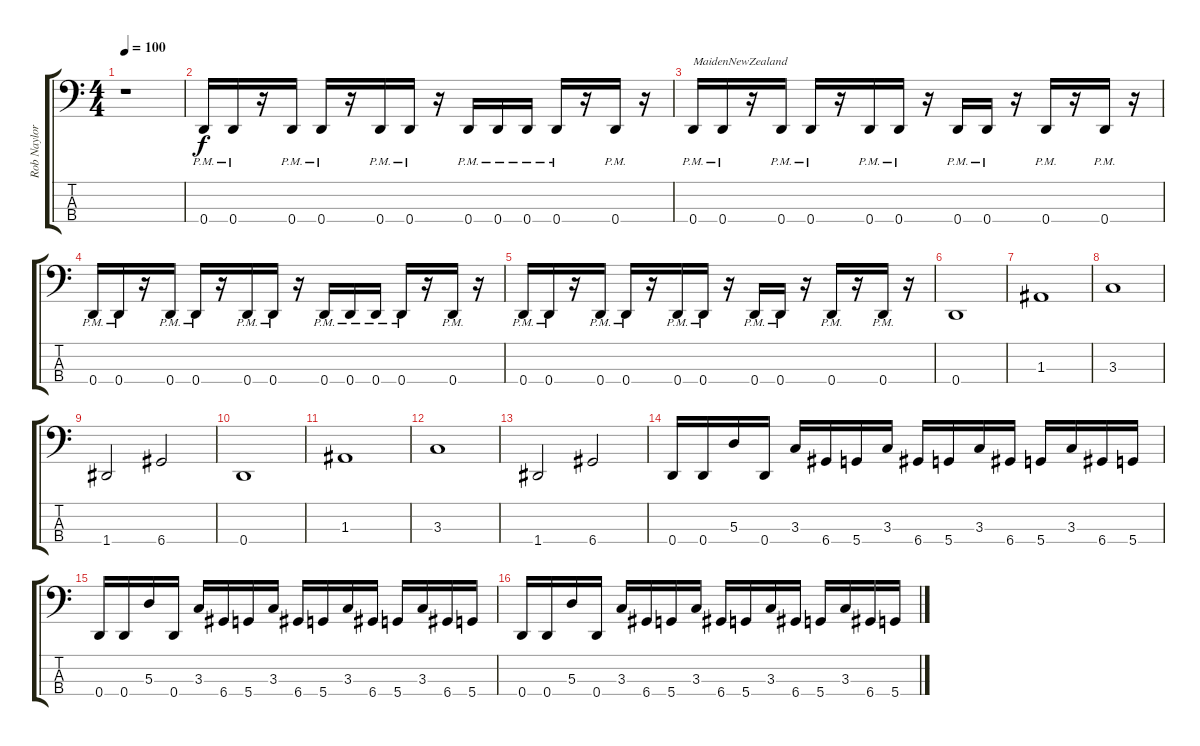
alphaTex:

\track ("Rob Naylor" "Rob Naylor") {instrument electricbasspick}
\staff {score tabs}
\tuning (G2 D2 A1 D1) {hide}
\ts (4 4)
\tempo 100
\clef f4
\ks c
r.1{txt "" dy f instrument electricbasspick} |
0.4{pm}.16 0.4{pm}.16 r.16 0.4{pm}.16 0.4{pm}.16 r.16 0.4{pm}.16 0.4{pm}.16 r.16 0.4{pm}.16 0.4{pm}.16 0.4{pm}.16 0.4{pm}.16 r.16 0.4{pm}.16 r.16 |
0.4{pm}.16{txt "MaidenNewZealand"} 0.4{pm}.16 r.16 0.4{pm}.16 0.4{pm}.16 r.16 0.4{pm}.16 0.4{pm}.16 r.16 0.4{pm}.16 0.4{pm}.16 r.16 0.4{pm}.16 r.16 0.4{pm}.16 r.16 |
0.4{pm}.16 0.4{pm}.16 r.16 0.4{pm}.16 0.4{pm}.16 r.16 0.4{pm}.16 0.4{pm}.16 r.16 0.4{pm}.16 0.4{pm}.16 0.4{pm}.16 0.4{pm}.16 r.16 0.4{pm}.16 r.16 |
0.4{pm}.16 0.4{pm}.16 r.16 0.4{pm}.16 0.4{pm}.16 r.16 0.4{pm}.16 0.4{pm}.16 r.16 0.4{pm}.16 0.4{pm}.16 r.16 0.4{pm}.16 r.16 0.4{pm}.16 r.16 |
0.4.1 |
1.3.1 |
3.3.1 |
1.4.2 6.4.2 |
0.4.1 |
1.3.1 |
3.3.1 |
1.4.2 6.4.2 |
0.4.16 0.4.16 5.3.16 0.4.16 3.3.16 6.4.16 5.4.16 3.3.16 6.4.16 5.4.16 3.3.16 6.4.16 5.4.16 3.3.16 6.4.16 5.4.16 |
0.4.16 0.4.16 5.3.16 0.4.16 3.3.16 6.4.16 5.4.16 3.3.16 6.4.16 5.4.16 3.3.16 6.4.16 5.4.16 3.3.16 6.4.16 5.4.16 |
0.4.16 0.4.16 5.3.16 0.4.16 3.3.16 6.4.16 5.4.16 3.3.16 6.4.16 5.4.16 3.3.16 6.4.16 5.4.16 3.3.16 6.4.16 5.4.16
